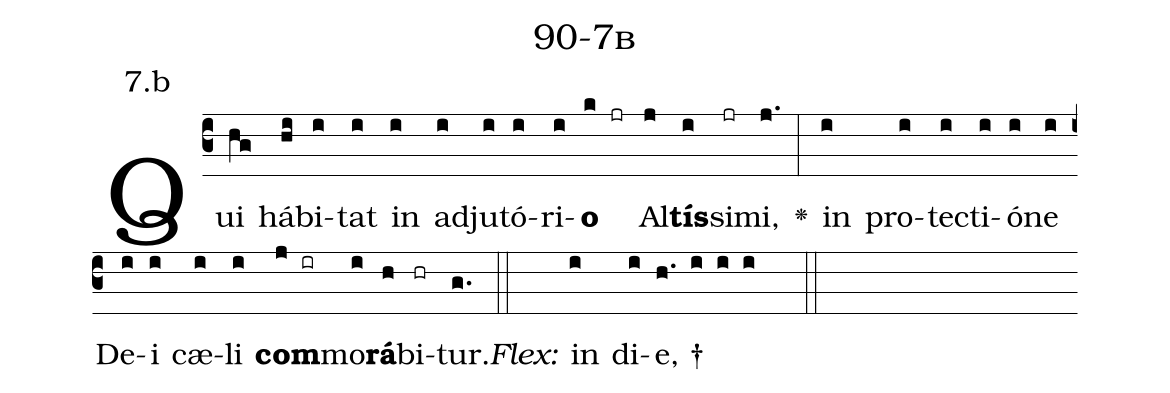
name: 90-7b;
annotation: 7.b;
%%
(c3)Qui(hg) há(hi)bi(i)tat(i) in(i) ad(i)ju(i)tó(i)ri(i)<b>o</b>(k jr) Al(j)<b>tís</b>(i)si(jr)mi,(j.) <v>\greheightstar</v>(:) in(i) pro(i)tec(i)ti(i)ó(i)ne(i) De(i)i(i) cæ(i)li(i) <b>com</b>(j ir)mo(i)<b>rá</b>(h)bi(hr)tur.(g.) (::)
<i>Flex:</i>()  in(i) di(i)e, †(h. i i i  ::)

%E(i) u(i) o(j) u(i) a(h) e.(g.) (::)
